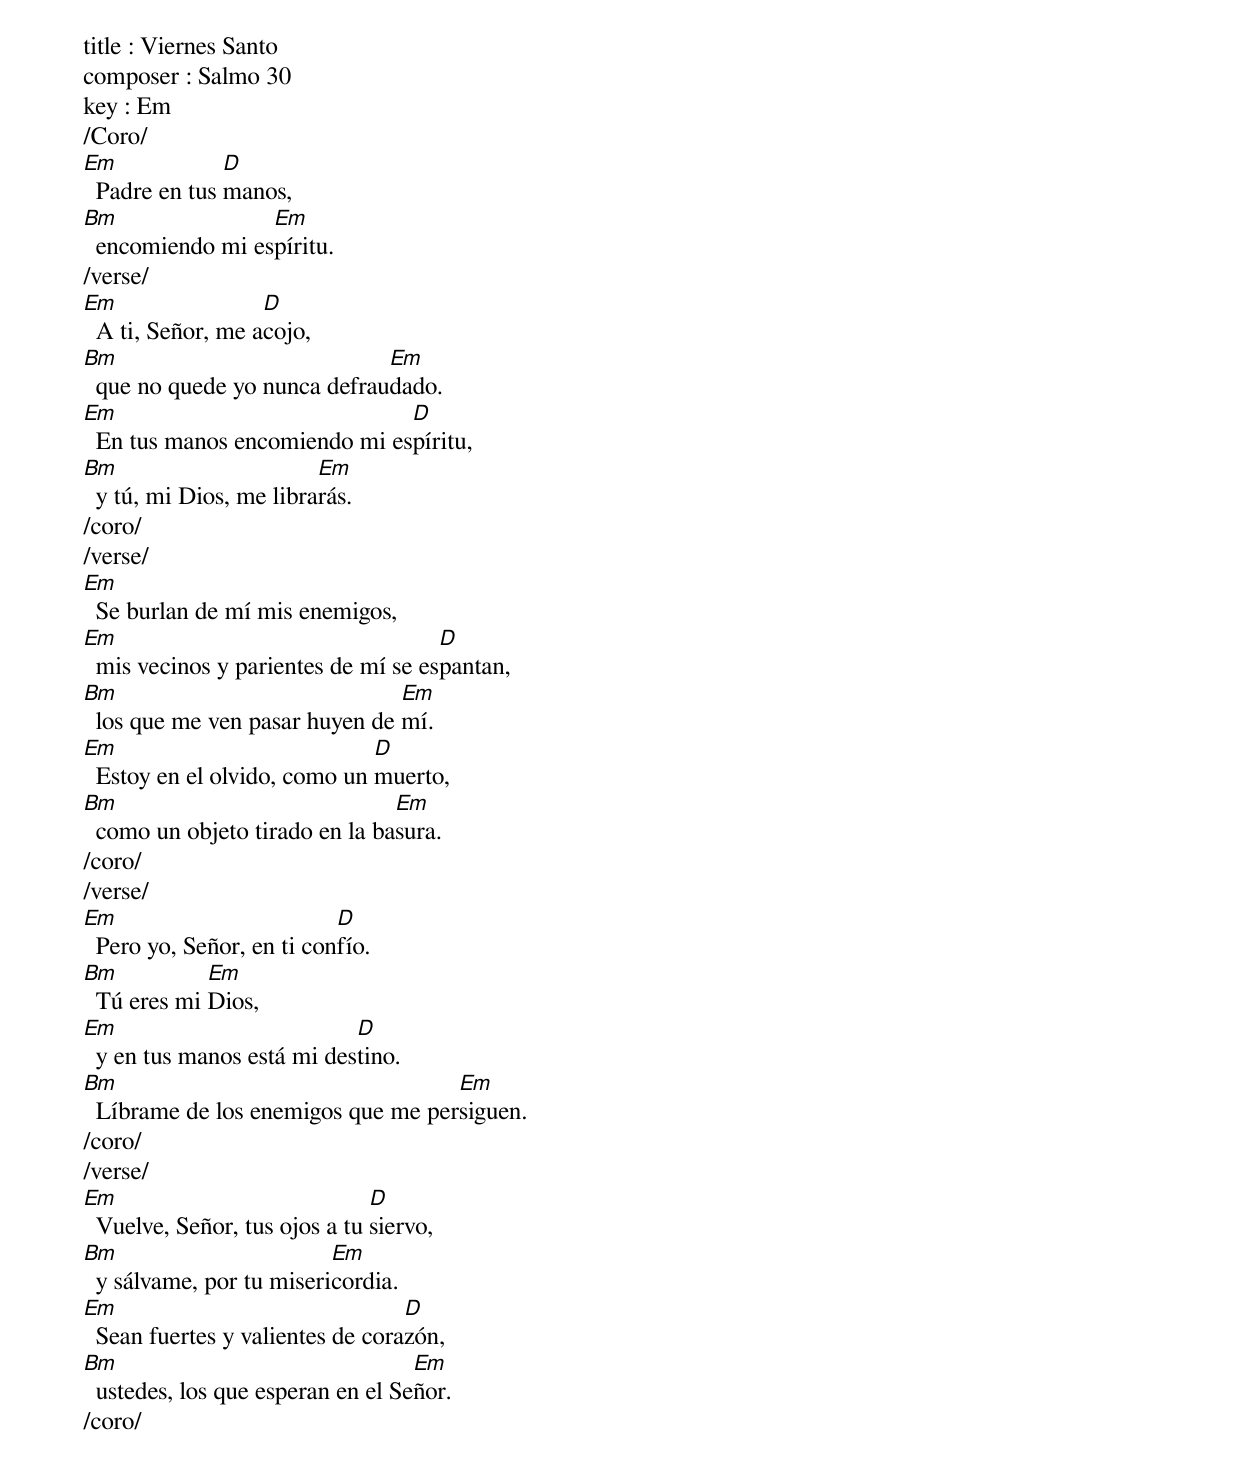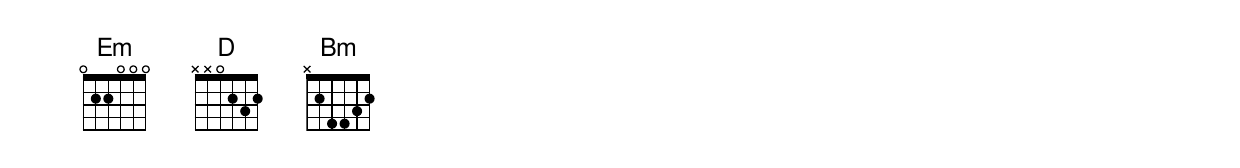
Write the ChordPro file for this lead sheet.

title : Viernes Santo
composer : Salmo 30
key : Em
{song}
/Coro/
[Em]  Padre en tus [D]manos,
[Bm]  encomiendo mi es[Em]píritu.
/verse/
[Em]  A ti, Señor, me a[D]cojo,
[Bm]  que no quede yo nunca defrau[Em]dado.
[Em]  En tus manos encomiendo mi es[D]píritu,
[Bm]  y tú, mi Dios, me libra[Em]rás.
/coro/
/verse/
[Em]  Se burlan de mí mis enemigos,
[Em]  mis vecinos y parientes de mí se es[D]pantan,
[Bm]  los que me ven pasar huyen de [Em]mí.
[Em]  Estoy en el olvido, como un [D]muerto,
[Bm]  como un objeto tirado en la ba[Em]sura.
/coro/
/verse/
[Em]  Pero yo, Señor, en ti con[D]fío.
[Bm]  Tú eres mi [Em]Dios,
[Em]  y en tus manos está mi des[D]tino.
[Bm]  Líbrame de los enemigos que me per[Em]siguen.
/coro/
/verse/
[Em]  Vuelve, Señor, tus ojos a tu [D]siervo,
[Bm]  y sálvame, por tu miseri[Em]cordia.
[Em]  Sean fuertes y valientes de cora[D]zón,
[Bm]  ustedes, los que esperan en el Se[Em]ñor.
/coro/
